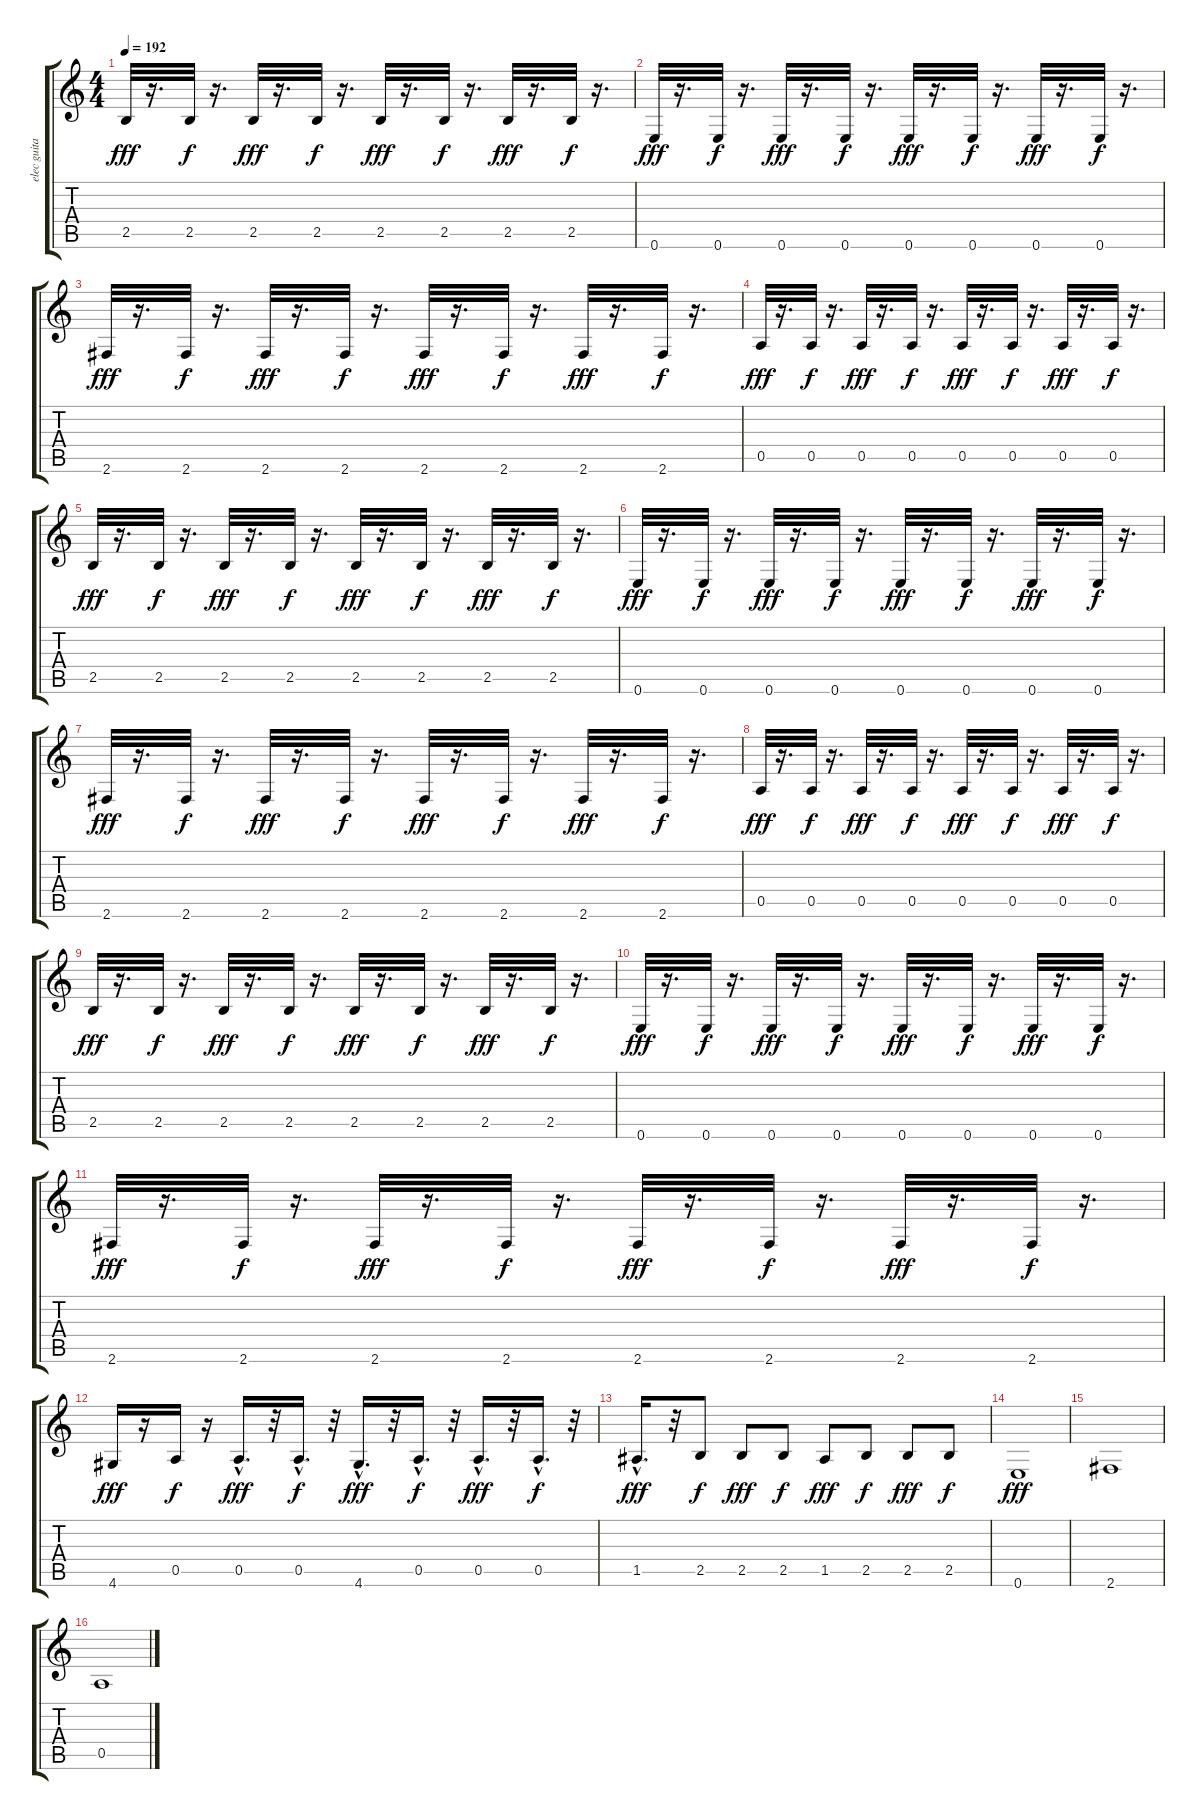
\track ("elec guitar" "elec guita") {instrument overdrivenguitar}
\staff {score tabs}
\tuning (E4 B3 G3 D3 A2 E2) {hide}
\ts (4 4)
\tempo 192
\clef g2
\ks c
2.5.32{dy fff} r.16{d} 2.5.32{dy f} r.16{d} 2.5.32{dy fff} r.16{d} 2.5.32{dy f} r.16{d} 2.5.32{dy fff} r.16{d} 2.5.32{dy f} r.16{d} 2.5.32{dy fff} r.16{d} 2.5.32{dy f} r.16{d} |
0.6.32{dy fff} r.16{d} 0.6.32{dy f} r.16{d} 0.6.32{dy fff} r.16{d} 0.6.32{dy f} r.16{d} 0.6.32{dy fff} r.16{d} 0.6.32{dy f} r.16{d} 0.6.32{dy fff} r.16{d} 0.6.32{dy f} r.16{d} |
2.6.32{dy fff} r.16{d} 2.6.32{dy f} r.16{d} 2.6.32{dy fff} r.16{d} 2.6.32{dy f} r.16{d} 2.6.32{dy fff} r.16{d} 2.6.32{dy f} r.16{d} 2.6.32{dy fff} r.16{d} 2.6.32{dy f} r.16{d} |
0.5.32{dy fff} r.16{d} 0.5.32{dy f} r.16{d} 0.5.32{dy fff} r.16{d} 0.5.32{dy f} r.16{d} 0.5.32{dy fff} r.16{d} 0.5.32{dy f} r.16{d} 0.5.32{dy fff} r.16{d} 0.5.32{dy f} r.16{d} |
2.5.32{dy fff} r.16{d} 2.5.32{dy f} r.16{d} 2.5.32{dy fff} r.16{d} 2.5.32{dy f} r.16{d} 2.5.32{dy fff} r.16{d} 2.5.32{dy f} r.16{d} 2.5.32{dy fff} r.16{d} 2.5.32{dy f} r.16{d} |
0.6.32{dy fff} r.16{d} 0.6.32{dy f} r.16{d} 0.6.32{dy fff} r.16{d} 0.6.32{dy f} r.16{d} 0.6.32{dy fff} r.16{d} 0.6.32{dy f} r.16{d} 0.6.32{dy fff} r.16{d} 0.6.32{dy f} r.16{d} |
2.6.32{dy fff} r.16{d} 2.6.32{dy f} r.16{d} 2.6.32{dy fff} r.16{d} 2.6.32{dy f} r.16{d} 2.6.32{dy fff} r.16{d} 2.6.32{dy f} r.16{d} 2.6.32{dy fff} r.16{d} 2.6.32{dy f} r.16{d} |
0.5.32{dy fff} r.16{d} 0.5.32{dy f} r.16{d} 0.5.32{dy fff} r.16{d} 0.5.32{dy f} r.16{d} 0.5.32{dy fff} r.16{d} 0.5.32{dy f} r.16{d} 0.5.32{dy fff} r.16{d} 0.5.32{dy f} r.16{d} |
2.5.32{dy fff} r.16{d} 2.5.32{dy f} r.16{d} 2.5.32{dy fff} r.16{d} 2.5.32{dy f} r.16{d} 2.5.32{dy fff} r.16{d} 2.5.32{dy f} r.16{d} 2.5.32{dy fff} r.16{d} 2.5.32{dy f} r.16{d} |
0.6.32{dy fff} r.16{d} 0.6.32{dy f} r.16{d} 0.6.32{dy fff} r.16{d} 0.6.32{dy f} r.16{d} 0.6.32{dy fff} r.16{d} 0.6.32{dy f} r.16{d} 0.6.32{dy fff} r.16{d} 0.6.32{dy f} r.16{d} |
2.6.32{dy fff} r.16{d} 2.6.32{dy f} r.16{d} 2.6.32{dy fff} r.16{d} 2.6.32{dy f} r.16{d} 2.6.32{dy fff} r.16{d} 2.6.32{dy f} r.16{d} 2.6.32{dy fff} r.16{d} 2.6.32{dy f} r.16{d} |
4.6.16{dy fff} r.16 0.5.16{dy f} r.16 0.5{hac}.16{d dy fff} r.32 0.5{hac}.16{d dy f} r.32 4.6{hac}.16{d dy fff} r.32 0.5{hac}.16{d dy f} r.32 0.5{hac}.16{d dy fff} r.32 0.5{hac}.16{d dy f} r.32 |
1.5{hac}.16{d dy fff} r.32 2.5.8{dy f} 2.5.8{dy fff} 2.5.8{dy f} 1.5.8{dy fff} 2.5.8{dy f} 2.5.8{dy fff} 2.5.8{dy f} |
0.6.1{dy fff} |
2.6.1 |
0.5.1
